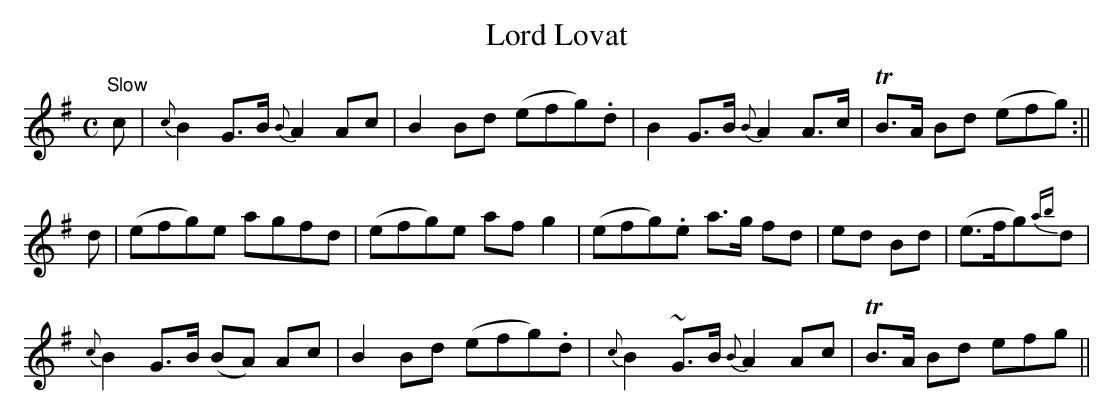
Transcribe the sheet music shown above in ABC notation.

X:1
T:Lord Lovat
M:C
L:1/8
K:G
"Slow"c|{c}B2G>B {B}A2 Ac|B2 Bd (efg).d|B2 G>B {B}A2 A>c|TB>A Bd (efg):||
d|(efg)e agfd|(efg)e af g2|(efg).e a>g fd|ed Bd|(e>fg){ab}d|
{c}B2 G>B (BA) Ac|B2 Bd (efg).d|{c}B2 ~G>B {B}A2 Ac|T B>A Bd efg||
